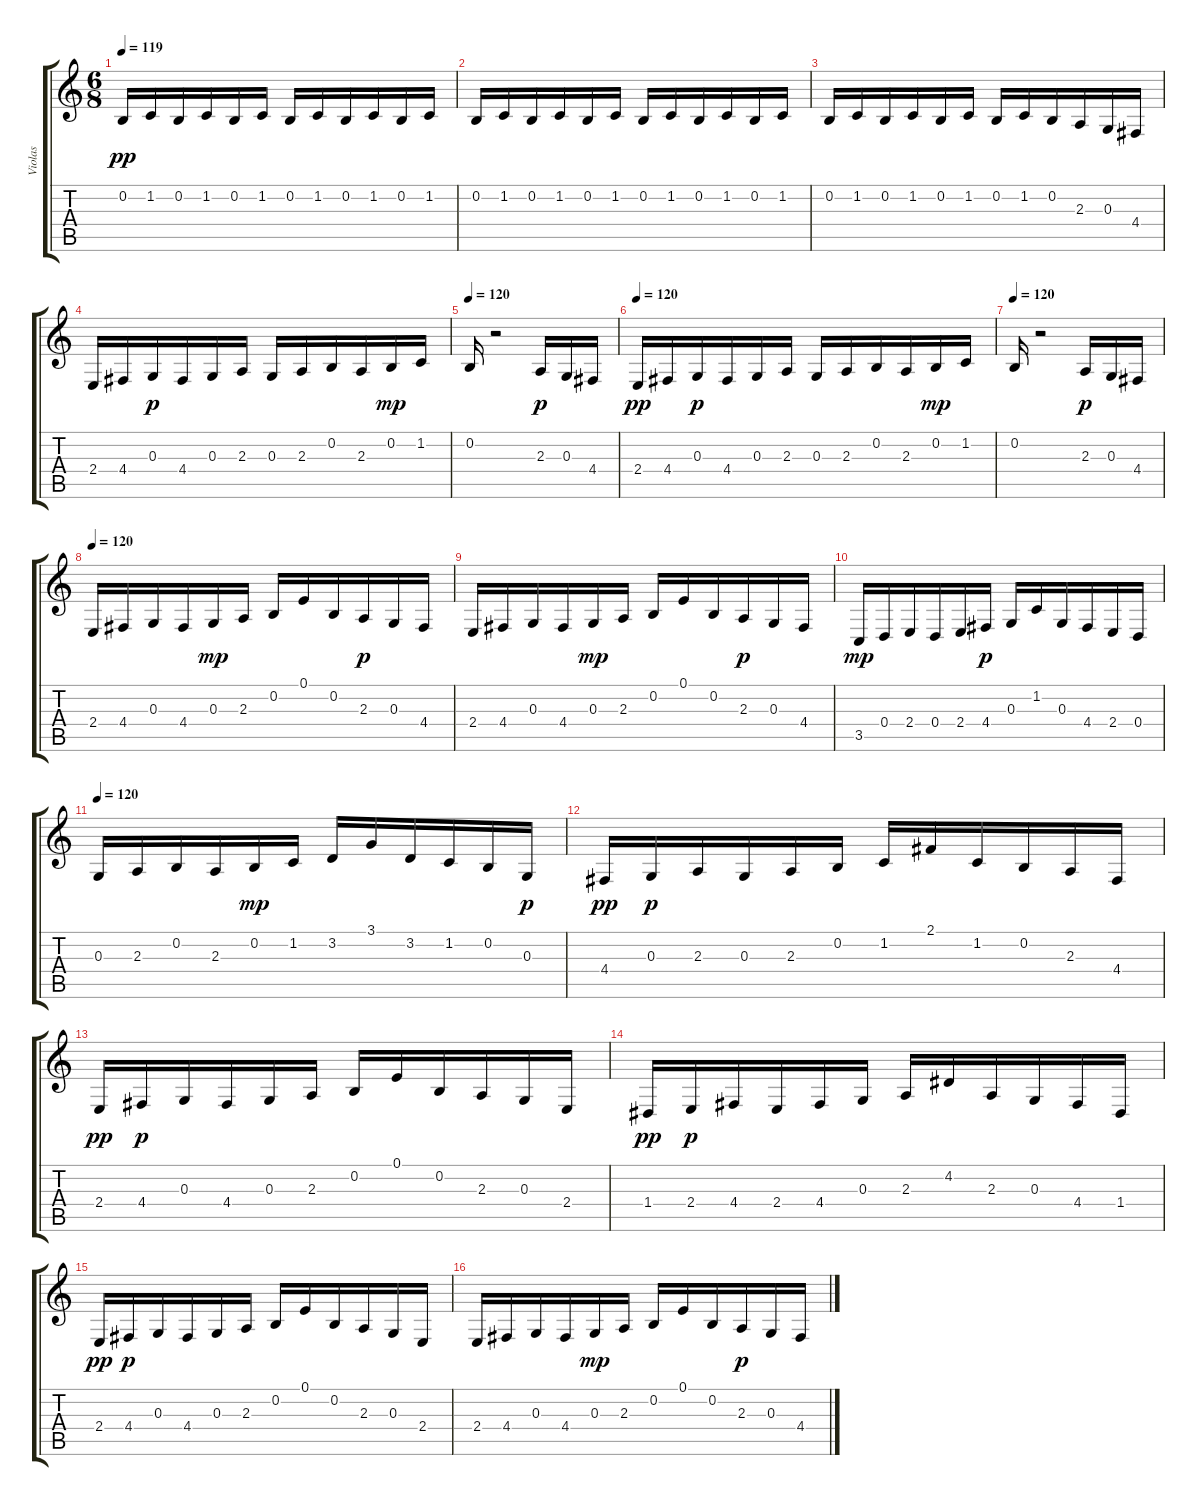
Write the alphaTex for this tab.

\track ("Violas" "Violas") {instrument pizzicatostrings}
\staff {score tabs}
\tuning (E4 B3 G3 D3 A2 E2) {hide}
\ts (6 8)
\tempo 119
\clef g2
\ks c
0.2.16{dy pp} 1.2.16 0.2.16 1.2.16 0.2.16 1.2.16 0.2.16 1.2.16 0.2.16 1.2.16 0.2.16 1.2.16 |
0.2.16 1.2.16 0.2.16 1.2.16 0.2.16 1.2.16 0.2.16 1.2.16 0.2.16 1.2.16 0.2.16 1.2.16 |
0.2.16 1.2.16 0.2.16 1.2.16 0.2.16 1.2.16 0.2.16 1.2.16 0.2.16 2.3.16 0.3.16 4.4.16 |
2.4.16 4.4.16 0.3.16{dy p} 4.4.16 0.3.16 2.3.16 0.3.16 2.3.16 0.2.16 2.3.16 0.2.16{dy mp} 1.2.16 |
\tempo 120
0.2.16 r.2 2.3.16{dy p} 0.3.16 4.4.16 |
\tempo 120
2.4.16{dy pp} 4.4.16 0.3.16{dy p} 4.4.16 0.3.16 2.3.16 0.3.16 2.3.16 0.2.16 2.3.16 0.2.16{dy mp} 1.2.16 |
\tempo 120
0.2.16 r.2 2.3.16{dy p} 0.3.16 4.4.16 |
\tempo 120
2.4.16 4.4.16 0.3.16 4.4.16 0.3.16{dy mp} 2.3.16 0.2.16 0.1.16 0.2.16 2.3.16{dy p} 0.3.16 4.4.16 |
2.4.16 4.4.16 0.3.16 4.4.16 0.3.16{dy mp} 2.3.16 0.2.16 0.1.16 0.2.16 2.3.16{dy p} 0.3.16 4.4.16 |
3.5.16{dy mp} 0.4.16 2.4.16 0.4.16 2.4.16 4.4.16{dy p} 0.3.16 1.2.16 0.3.16 4.4.16 2.4.16 0.4.16 |
\tempo 120
0.3.16 2.3.16 0.2.16 2.3.16 0.2.16{dy mp} 1.2.16 3.2.16 3.1.16 3.2.16 1.2.16 0.2.16 0.3.16{dy p} |
4.4.16{dy pp} 0.3.16{dy p} 2.3.16 0.3.16 2.3.16 0.2.16 1.2.16 2.1.16 1.2.16 0.2.16 2.3.16 4.4.16 |
2.4.16{dy pp} 4.4.16{dy p} 0.3.16 4.4.16 0.3.16 2.3.16 0.2.16 0.1.16 0.2.16 2.3.16 0.3.16 2.4.16 |
1.4.16{dy pp} 2.4.16{dy p} 4.4.16 2.4.16 4.4.16 0.3.16 2.3.16 4.2.16 2.3.16 0.3.16 4.4.16 1.4.16 |
2.4.16{dy pp} 4.4.16{dy p} 0.3.16 4.4.16 0.3.16 2.3.16 0.2.16 0.1.16 0.2.16 2.3.16 0.3.16 2.4.16 |
2.4.16 4.4.16 0.3.16 4.4.16 0.3.16{dy mp} 2.3.16 0.2.16 0.1.16 0.2.16 2.3.16{dy p} 0.3.16 4.4.16
